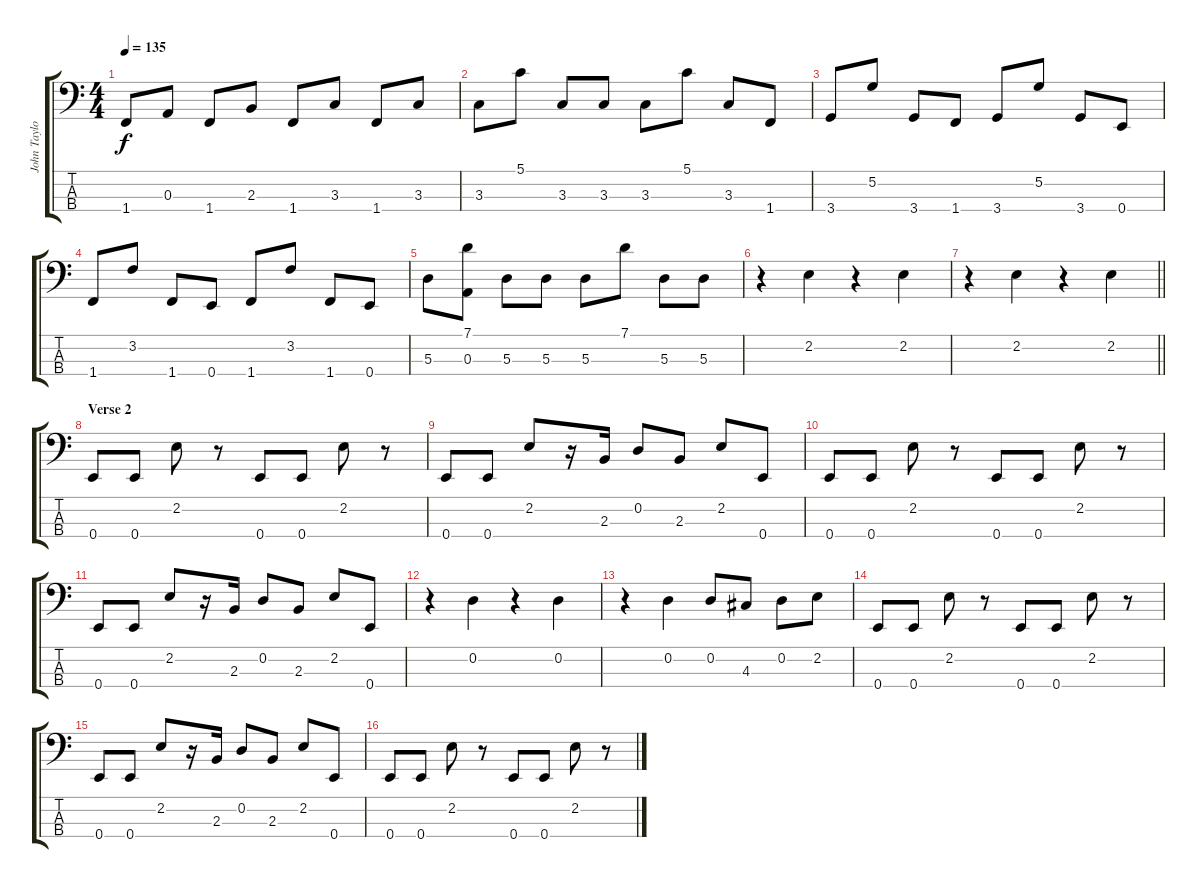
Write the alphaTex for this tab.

\track ("John Taylor" "John Taylo") {instrument electricbassfinger}
\staff {score tabs}
\tuning (G2 D2 A1 E1) {hide}
\ts (4 4)
\tempo 135
\clef f4
\ks c
1.4.8{dy f} 0.3.8 1.4.8 2.3.8 1.4.8 3.3.8 1.4.8 3.3.8 |
3.3.8 5.1.8 3.3.8 3.3.8 3.3.8 5.1.8 3.3.8 1.4.8 |
3.4.8 5.2.8 3.4.8 1.4.8 3.4.8 5.2.8 3.4.8 0.4.8 |
1.4.8 3.2.8 1.4.8 0.4.8 1.4.8 3.2.8 1.4.8 0.4.8 |
5.3.8 (7.1 0.3).8 5.3.8 5.3.8 5.3.8 7.1.8 5.3.8 5.3.8 |
r.4 2.2.4 r.4 2.2.4 |
\barLineRight lightlight
r.4 2.2.4 r.4 2.2.4 |
\section ("" "Verse 2")
0.4.8 0.4.8 2.2.8 r.8 0.4.8 0.4.8 2.2.8 r.8 |
0.4.8 0.4.8 2.2.8 r.16 2.3.16 0.2.8 2.3.8 2.2.8 0.4.8 |
0.4.8 0.4.8 2.2.8 r.8 0.4.8 0.4.8 2.2.8 r.8 |
0.4.8 0.4.8 2.2.8 r.16 2.3.16 0.2.8 2.3.8 2.2.8 0.4.8 |
r.4 0.2.4 r.4 0.2.4 |
r.4 0.2.4 0.2.8 4.3.8 0.2.8 2.2.8 |
0.4.8 0.4.8 2.2.8 r.8 0.4.8 0.4.8 2.2.8 r.8 |
0.4.8 0.4.8 2.2.8 r.16 2.3.16 0.2.8 2.3.8 2.2.8 0.4.8 |
0.4.8 0.4.8 2.2.8 r.8 0.4.8 0.4.8 2.2.8 r.8
